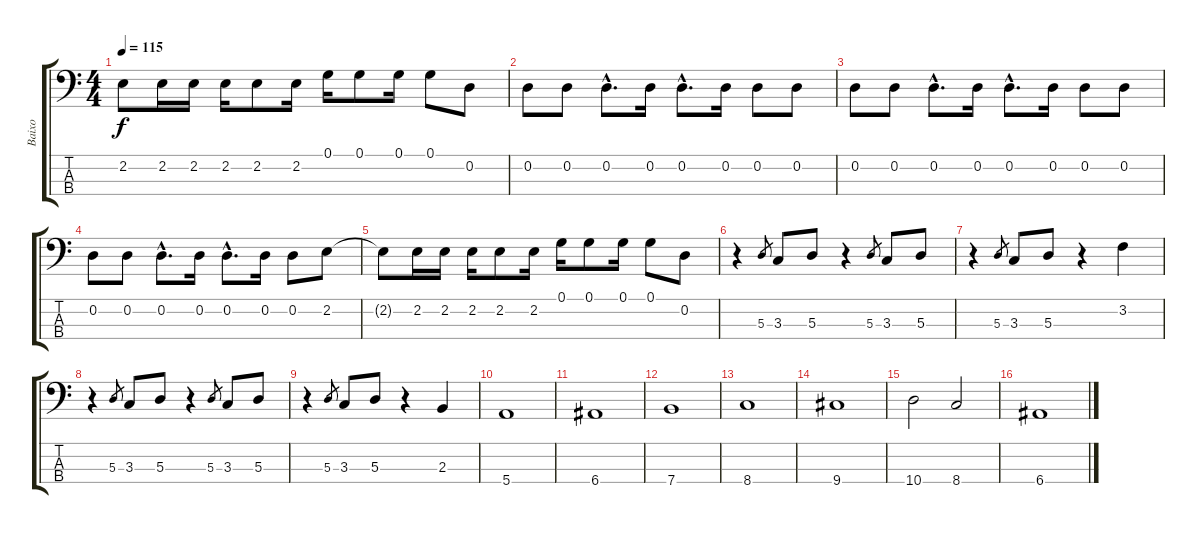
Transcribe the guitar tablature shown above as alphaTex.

\track ("Baixo" "Baixo") {instrument electricbassfinger}
\staff {score tabs}
\tuning (G2 D2 A1 E1) {hide}
\ts (4 4)
\tempo 115
\clef f4
\ks c
2.2{t}.8{dy f} 2.2.16 2.2.16 2.2.16 2.2.8 2.2.16 0.1.16 0.1.8 0.1.16 0.1.8 0.2.8 |
0.2.8 0.2.8 0.2{hac}.8{d} 0.2.16 0.2{hac}.8{d} 0.2.16 0.2.8 0.2.8 |
0.2.8 0.2.8 0.2{hac}.8{d} 0.2.16 0.2{hac}.8{d} 0.2.16 0.2.8 0.2.8 |
0.2.8 0.2.8 0.2{hac}.8{d} 0.2.16 0.2{hac}.8{d} 0.2.16 0.2.8 2.2.8 |
2.2{t}.8 2.2.16 2.2.16 2.2.16 2.2.8 2.2.16 0.1.16 0.1.8 0.1.16 0.1.8 0.2.8 |
r.4 5.3.8{gr} 3.3.8 5.3.8 r.4 5.3.8{gr} 3.3.8 5.3.8 |
r.4 5.3.8{gr} 3.3.8 5.3.8 r.4 3.2.4 |
r.4 5.3.8{gr} 3.3.8 5.3.8 r.4 5.3.8{gr} 3.3.8 5.3.8 |
r.4 5.3.8{gr} 3.3.8 5.3.8 r.4 2.3.4 |
5.4.1 |
6.4.1 |
7.4.1 |
8.4.1 |
9.4.1 |
10.4.2 8.4.2 |
6.4.1
